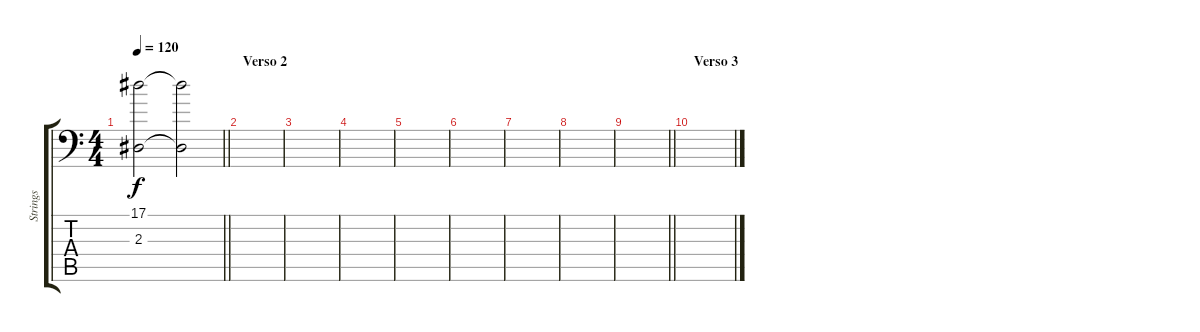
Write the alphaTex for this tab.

\track ("Strings" "Strings") {instrument stringensemble1}
\staff {score tabs}
\tuning (Bb3 F3 Db3 Ab2 Eb2 Ab1) {hide}
\ts (4 4)
\tempo 120
\clef f4
\barLineRight lightlight
\ks c
(17.1{t} 2.3{t}).2{dy f} (17.1{t} 2.3{t}).2 |
\section ("" "Verso 2")
|
|
|
|
|
|
|
\barLineRight lightlight
|
\section ("" "Verso 3")
